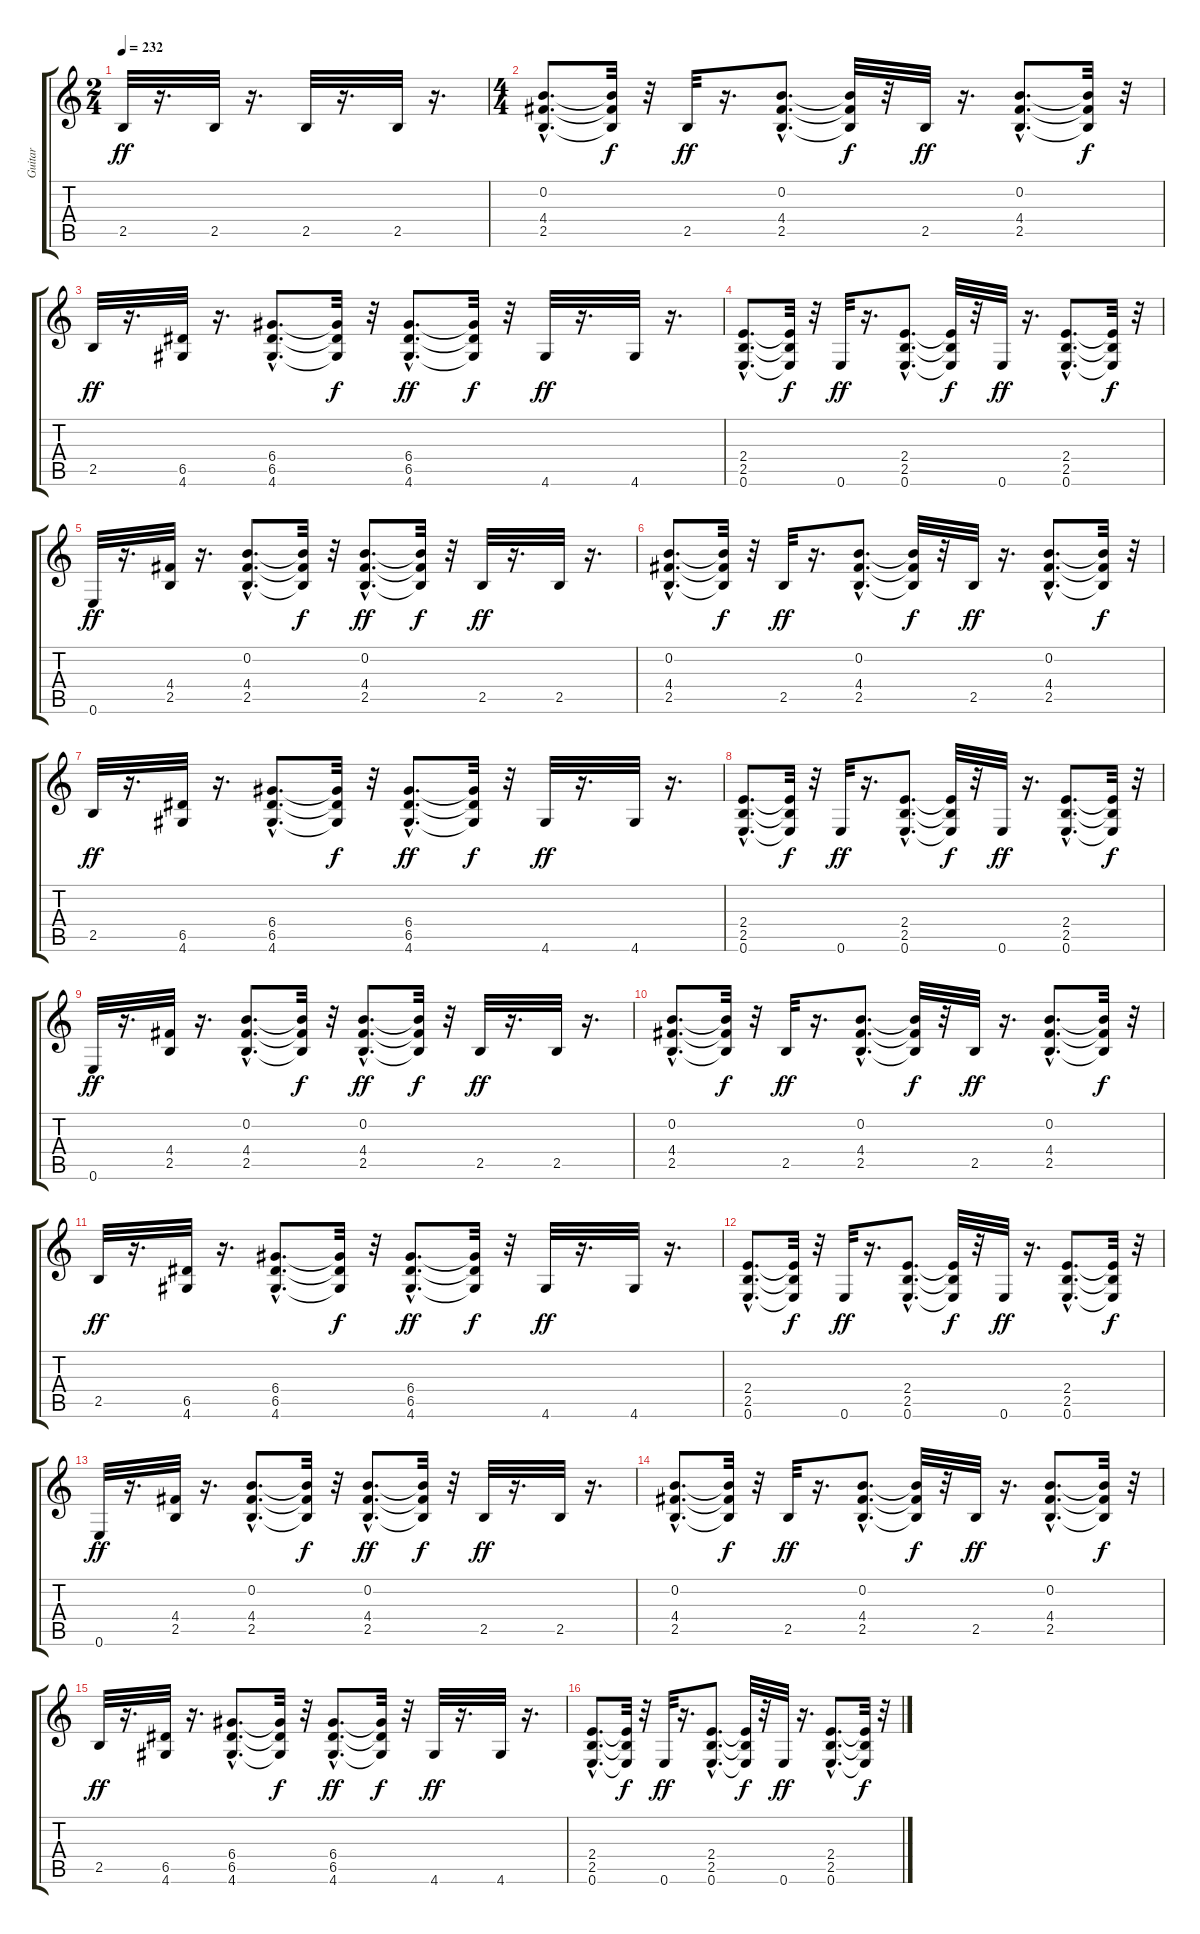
\track ("Guitar" "Guitar") {instrument overdrivenguitar}
\staff {score tabs}
\tuning (E4 B3 G3 D3 A2 E2) {hide}
\ts (2 4)
\tempo 232
\clef g2
\ks c
2.5.32{dy ff instrument overdrivenguitar} r.16{d} 2.5.32 r.16{d} 2.5.32 r.16{d} 2.5.32 r.16{d} |
\ts (4 4)
(0.2{hac} 4.4{hac} 2.5{hac}).8{d} (0.2{t} 4.4{t} 2.5{t}).32{dy f} r.32 2.5.32{dy ff} r.16{d} (0.2{hac} 4.4{hac} 2.5{hac}).8{d} (0.2{t} 4.4{t} 2.5{t}).32{dy f} r.32 2.5.32{dy ff} r.16{d} (0.2{hac} 4.4{hac} 2.5{hac}).8{d} (0.2{t} 4.4{t} 2.5{t}).32{dy f} r.32 |
2.5.32{dy ff} r.16{d} (6.5 4.6).32 r.16{d} (6.4{hac} 6.5{hac} 4.6{hac}).8{d} (6.4{t} 6.5{t} 4.6{t}).32{dy f} r.32 (6.4{hac} 6.5{hac} 4.6{hac}).8{d dy ff} (6.4{t} 6.5{t} 4.6{t}).32{dy f} r.32 4.6.32{dy ff} r.16{d} 4.6.32 r.16{d} |
(2.4{hac} 2.5{hac} 0.6{hac}).8{d} (2.4{t} 2.5{t} 0.6{t}).32{dy f} r.32 0.6.32{dy ff} r.16{d} (2.4{hac} 2.5{hac} 0.6{hac}).8{d} (2.4{t} 2.5{t} 0.6{t}).32{dy f} r.32 0.6.32{dy ff} r.16{d} (2.4{hac} 2.5{hac} 0.6{hac}).8{d} (2.4{t} 2.5{t} 0.6{t}).32{dy f} r.32 |
0.6.32{dy ff} r.16{d} (4.4 2.5).32 r.16{d} (0.2{hac} 4.4{hac} 2.5{hac}).8{d} (0.2{t} 4.4{t} 2.5{t}).32{dy f} r.32 (0.2{hac} 4.4{hac} 2.5{hac}).8{d dy ff} (0.2{t} 4.4{t} 2.5{t}).32{dy f} r.32 2.5.32{dy ff} r.16{d} 2.5.32 r.16{d} |
(0.2{hac} 4.4{hac} 2.5{hac}).8{d} (0.2{t} 4.4{t} 2.5{t}).32{dy f} r.32 2.5.32{dy ff} r.16{d} (0.2{hac} 4.4{hac} 2.5{hac}).8{d} (0.2{t} 4.4{t} 2.5{t}).32{dy f} r.32 2.5.32{dy ff} r.16{d} (0.2{hac} 4.4{hac} 2.5{hac}).8{d} (0.2{t} 4.4{t} 2.5{t}).32{dy f} r.32 |
2.5.32{dy ff} r.16{d} (6.5 4.6).32 r.16{d} (6.4{hac} 6.5{hac} 4.6{hac}).8{d} (6.4{t} 6.5{t} 4.6{t}).32{dy f} r.32 (6.4{hac} 6.5{hac} 4.6{hac}).8{d dy ff} (6.4{t} 6.5{t} 4.6{t}).32{dy f} r.32 4.6.32{dy ff} r.16{d} 4.6.32 r.16{d} |
(2.4{hac} 2.5{hac} 0.6{hac}).8{d} (2.4{t} 2.5{t} 0.6{t}).32{dy f} r.32 0.6.32{dy ff} r.16{d} (2.4{hac} 2.5{hac} 0.6{hac}).8{d} (2.4{t} 2.5{t} 0.6{t}).32{dy f} r.32 0.6.32{dy ff} r.16{d} (2.4{hac} 2.5{hac} 0.6{hac}).8{d} (2.4{t} 2.5{t} 0.6{t}).32{dy f} r.32 |
0.6.32{dy ff} r.16{d} (4.4 2.5).32 r.16{d} (0.2{hac} 4.4{hac} 2.5{hac}).8{d} (0.2{t} 4.4{t} 2.5{t}).32{dy f} r.32 (0.2{hac} 4.4{hac} 2.5{hac}).8{d dy ff} (0.2{t} 4.4{t} 2.5{t}).32{dy f} r.32 2.5.32{dy ff} r.16{d} 2.5.32 r.16{d} |
(0.2{hac} 4.4{hac} 2.5{hac}).8{d} (0.2{t} 4.4{t} 2.5{t}).32{dy f} r.32 2.5.32{dy ff} r.16{d} (0.2{hac} 4.4{hac} 2.5{hac}).8{d} (0.2{t} 4.4{t} 2.5{t}).32{dy f} r.32 2.5.32{dy ff} r.16{d} (0.2{hac} 4.4{hac} 2.5{hac}).8{d} (0.2{t} 4.4{t} 2.5{t}).32{dy f} r.32 |
2.5.32{dy ff} r.16{d} (6.5 4.6).32 r.16{d} (6.4{hac} 6.5{hac} 4.6{hac}).8{d} (6.4{t} 6.5{t} 4.6{t}).32{dy f} r.32 (6.4{hac} 6.5{hac} 4.6{hac}).8{d dy ff} (6.4{t} 6.5{t} 4.6{t}).32{dy f} r.32 4.6.32{dy ff} r.16{d} 4.6.32 r.16{d} |
(2.4{hac} 2.5{hac} 0.6{hac}).8{d} (2.4{t} 2.5{t} 0.6{t}).32{dy f} r.32 0.6.32{dy ff} r.16{d} (2.4{hac} 2.5{hac} 0.6{hac}).8{d} (2.4{t} 2.5{t} 0.6{t}).32{dy f} r.32 0.6.32{dy ff} r.16{d} (2.4{hac} 2.5{hac} 0.6{hac}).8{d} (2.4{t} 2.5{t} 0.6{t}).32{dy f} r.32 |
0.6.32{dy ff} r.16{d} (4.4 2.5).32 r.16{d} (0.2{hac} 4.4{hac} 2.5{hac}).8{d} (0.2{t} 4.4{t} 2.5{t}).32{dy f} r.32 (0.2{hac} 4.4{hac} 2.5{hac}).8{d dy ff} (0.2{t} 4.4{t} 2.5{t}).32{dy f} r.32 2.5.32{dy ff} r.16{d} 2.5.32 r.16{d} |
(0.2{hac} 4.4{hac} 2.5{hac}).8{d} (0.2{t} 4.4{t} 2.5{t}).32{dy f} r.32 2.5.32{dy ff} r.16{d} (0.2{hac} 4.4{hac} 2.5{hac}).8{d} (0.2{t} 4.4{t} 2.5{t}).32{dy f} r.32 2.5.32{dy ff} r.16{d} (0.2{hac} 4.4{hac} 2.5{hac}).8{d} (0.2{t} 4.4{t} 2.5{t}).32{dy f} r.32 |
2.5.32{dy ff} r.16{d} (6.5 4.6).32 r.16{d} (6.4{hac} 6.5{hac} 4.6{hac}).8{d} (6.4{t} 6.5{t} 4.6{t}).32{dy f} r.32 (6.4{hac} 6.5{hac} 4.6{hac}).8{d dy ff} (6.4{t} 6.5{t} 4.6{t}).32{dy f} r.32 4.6.32{dy ff} r.16{d} 4.6.32 r.16{d} |
(2.4{hac} 2.5{hac} 0.6{hac}).8{d} (2.4{t} 2.5{t} 0.6{t}).32{dy f} r.32 0.6.32{dy ff} r.16{d} (2.4{hac} 2.5{hac} 0.6{hac}).8{d} (2.4{t} 2.5{t} 0.6{t}).32{dy f} r.32 0.6.32{dy ff} r.16{d} (2.4{hac} 2.5{hac} 0.6{hac}).8{d} (2.4{t} 2.5{t} 0.6{t}).32{dy f} r.32
